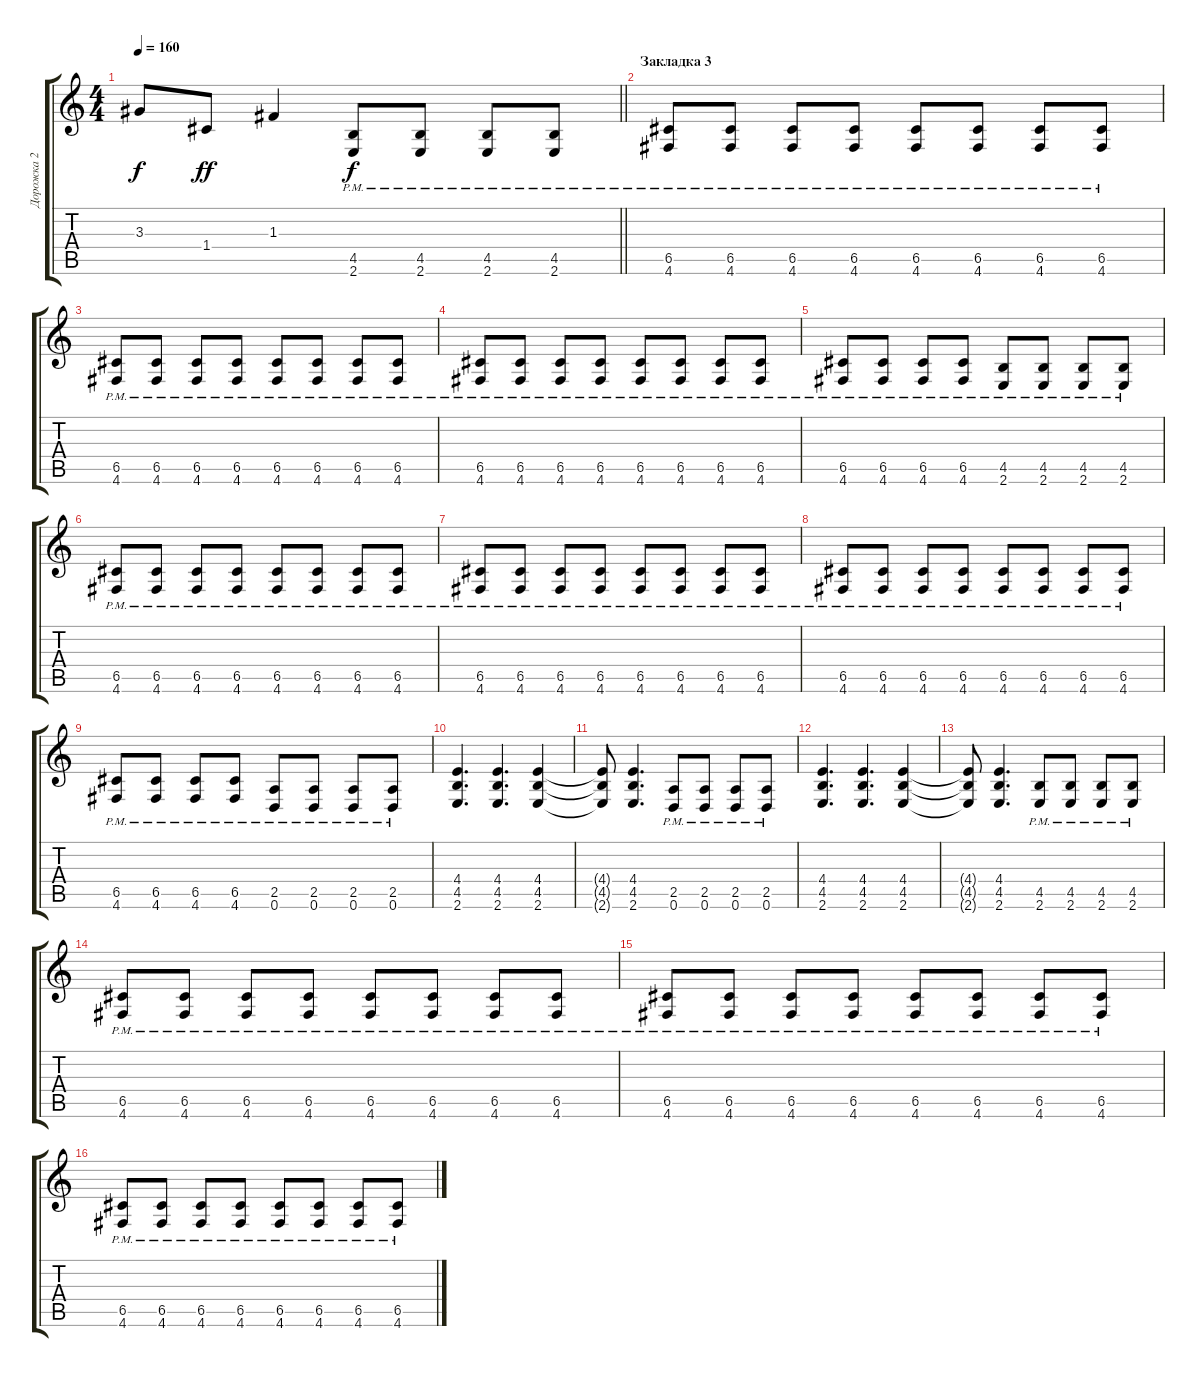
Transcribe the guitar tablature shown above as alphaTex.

\track ("Дорожка 2" "Дорожка 2") {instrument distortionguitar}
\staff {score tabs}
\tuning (D4 A3 F3 C3 G2 D2) {hide}
\ts (4 4)
\tempo 160
\clef g2
\barLineRight lightlight
\ks c
3.3{t}.8{dy f} 1.4.8{dy ff} 1.3.4 (4.5{pm} 2.6{pm}).8{dy f} (4.5{pm} 2.6{pm}).8 (4.5{pm} 2.6{pm}).8 (4.5{pm} 2.6{pm}).8 |
\section ("" "Закладка 3")
(6.5{pm} 4.6{pm}).8 (6.5{pm} 4.6{pm}).8 (6.5{pm} 4.6{pm}).8 (6.5{pm} 4.6{pm}).8 (6.5{pm} 4.6{pm}).8 (6.5{pm} 4.6{pm}).8 (6.5{pm} 4.6{pm}).8 (6.5{pm} 4.6{pm}).8 |
(6.5{pm} 4.6{pm}).8 (6.5{pm} 4.6{pm}).8 (6.5{pm} 4.6{pm}).8 (6.5{pm} 4.6{pm}).8 (6.5{pm} 4.6{pm}).8 (6.5{pm} 4.6{pm}).8 (6.5{pm} 4.6{pm}).8 (6.5{pm} 4.6{pm}).8 |
(6.5{pm} 4.6{pm}).8 (6.5{pm} 4.6{pm}).8 (6.5{pm} 4.6{pm}).8 (6.5{pm} 4.6{pm}).8 (6.5{pm} 4.6{pm}).8 (6.5{pm} 4.6{pm}).8 (6.5{pm} 4.6{pm}).8 (6.5{pm} 4.6{pm}).8 |
(6.5{pm} 4.6{pm}).8 (6.5{pm} 4.6{pm}).8 (6.5{pm} 4.6{pm}).8 (6.5{pm} 4.6{pm}).8 (4.5{pm} 2.6{pm}).8 (4.5{pm} 2.6{pm}).8 (4.5{pm} 2.6{pm}).8 (4.5{pm} 2.6{pm}).8 |
(6.5{pm} 4.6{pm}).8 (6.5{pm} 4.6{pm}).8 (6.5{pm} 4.6{pm}).8 (6.5{pm} 4.6{pm}).8 (6.5{pm} 4.6{pm}).8 (6.5{pm} 4.6{pm}).8 (6.5{pm} 4.6{pm}).8 (6.5{pm} 4.6{pm}).8 |
(6.5{pm} 4.6{pm}).8 (6.5{pm} 4.6{pm}).8 (6.5{pm} 4.6{pm}).8 (6.5{pm} 4.6{pm}).8 (6.5{pm} 4.6{pm}).8 (6.5{pm} 4.6{pm}).8 (6.5{pm} 4.6{pm}).8 (6.5{pm} 4.6{pm}).8 |
(6.5{pm} 4.6{pm}).8 (6.5{pm} 4.6{pm}).8 (6.5{pm} 4.6{pm}).8 (6.5{pm} 4.6{pm}).8 (6.5{pm} 4.6{pm}).8 (6.5{pm} 4.6{pm}).8 (6.5{pm} 4.6{pm}).8 (6.5{pm} 4.6{pm}).8 |
(6.5{pm} 4.6{pm}).8 (6.5{pm} 4.6{pm}).8 (6.5{pm} 4.6{pm}).8 (6.5{pm} 4.6{pm}).8 (2.5{pm} 0.6{pm}).8 (2.5{pm} 0.6{pm}).8 (2.5{pm} 0.6{pm}).8 (2.5{pm} 0.6{pm}).8 |
(4.4 4.5 2.6).4{d} (4.4 4.5 2.6).4{d} (4.4 4.5 2.6).4 |
(4.4{t} 4.5{t} 2.6{t}).8 (4.4 4.5 2.6).4{d} (2.5{pm} 0.6{pm}).8 (2.5{pm} 0.6{pm}).8 (2.5{pm} 0.6{pm}).8 (2.5{pm} 0.6{pm}).8 |
(4.4 4.5 2.6).4{d} (4.4 4.5 2.6).4{d} (4.4 4.5 2.6).4 |
(4.4{t} 4.5{t} 2.6{t}).8 (4.4 4.5 2.6).4{d} (4.5{pm} 2.6{pm}).8 (4.5{pm} 2.6{pm}).8 (4.5{pm} 2.6{pm}).8 (4.5{pm} 2.6{pm}).8 |
(6.5{pm} 4.6{pm}).8 (6.5{pm} 4.6{pm}).8 (6.5{pm} 4.6{pm}).8 (6.5{pm} 4.6{pm}).8 (6.5{pm} 4.6{pm}).8 (6.5{pm} 4.6{pm}).8 (6.5{pm} 4.6{pm}).8 (6.5{pm} 4.6{pm}).8 |
(6.5{pm} 4.6{pm}).8 (6.5{pm} 4.6{pm}).8 (6.5{pm} 4.6{pm}).8 (6.5{pm} 4.6{pm}).8 (6.5{pm} 4.6{pm}).8 (6.5{pm} 4.6{pm}).8 (6.5{pm} 4.6{pm}).8 (6.5{pm} 4.6{pm}).8 |
(6.5{pm} 4.6{pm}).8 (6.5{pm} 4.6{pm}).8 (6.5{pm} 4.6{pm}).8 (6.5{pm} 4.6{pm}).8 (6.5{pm} 4.6{pm}).8 (6.5{pm} 4.6{pm}).8 (6.5{pm} 4.6{pm}).8 (6.5{pm} 4.6{pm}).8
